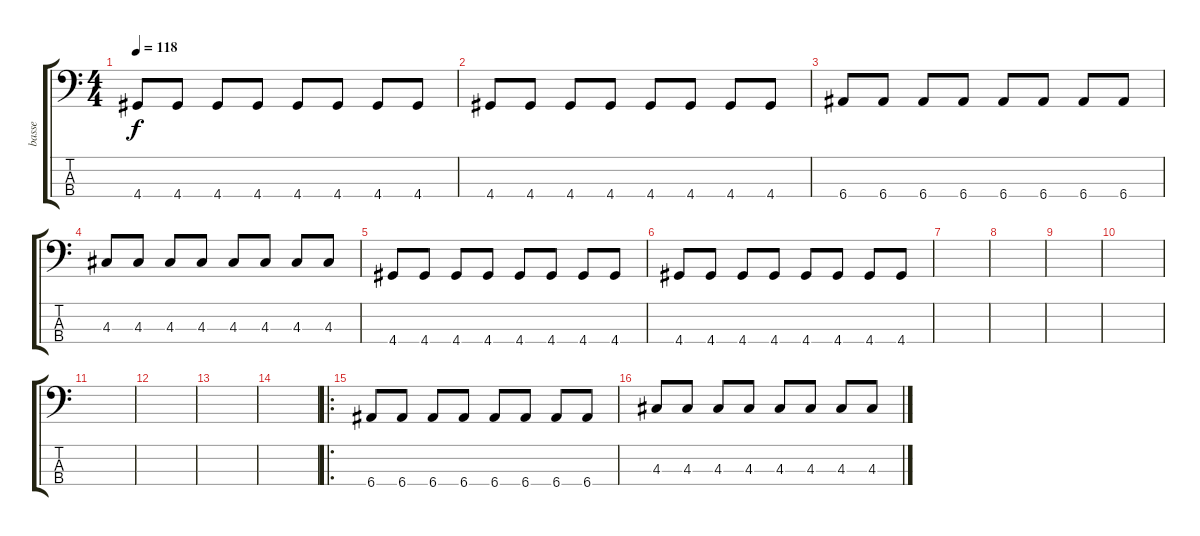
\track ("basse" "basse") {instrument electricbassfinger}
\staff {score tabs}
\tuning (G2 D2 A1 E1) {hide}
\ts (4 4)
\tempo 118
\clef f4
\ks c
4.4.8{dy f} 4.4.8 4.4.8 4.4.8 4.4.8 4.4.8 4.4.8 4.4.8 |
4.4.8 4.4.8 4.4.8 4.4.8 4.4.8 4.4.8 4.4.8 4.4.8 |
6.4.8 6.4.8 6.4.8 6.4.8 6.4.8 6.4.8 6.4.8 6.4.8 |
4.3.8 4.3.8 4.3.8 4.3.8 4.3.8 4.3.8 4.3.8 4.3.8 |
4.4.8 4.4.8 4.4.8 4.4.8 4.4.8 4.4.8 4.4.8 4.4.8 |
4.4.8 4.4.8 4.4.8 4.4.8 4.4.8 4.4.8 4.4.8 4.4.8 |
|
|
|
|
|
|
|
|
\ro
6.4.8 6.4.8 6.4.8 6.4.8 6.4.8 6.4.8 6.4.8 6.4.8 |
4.3.8 4.3.8 4.3.8 4.3.8 4.3.8 4.3.8 4.3.8 4.3.8
